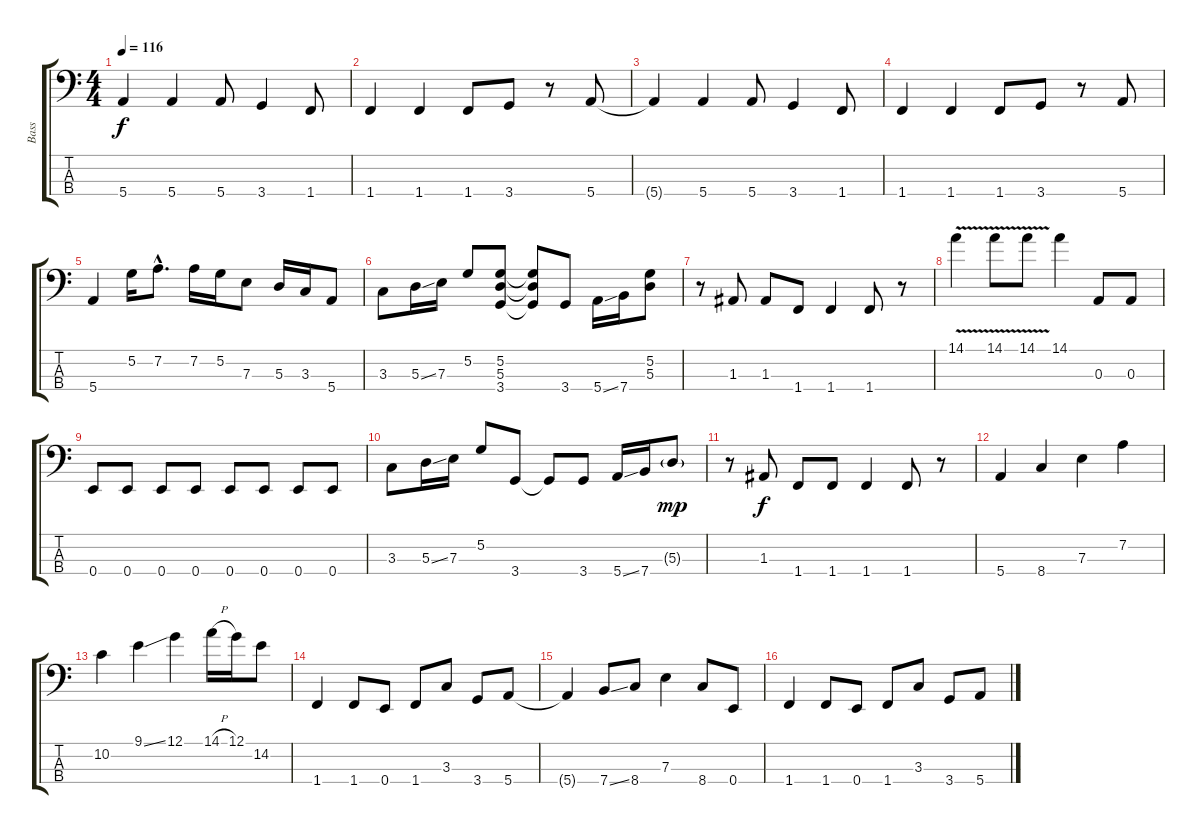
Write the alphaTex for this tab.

\track ("Bass" "Bass") {instrument fretlessbass}
\staff {score tabs}
\tuning (G2 D2 A1 E1) {hide}
\ts (4 4)
\tempo 116
\clef f4
\ks c
5.4{t}.4{dy f} 5.4.4 5.4.8 3.4.4 1.4.8 |
1.4.4 1.4.4 1.4.8 3.4.8 r.8 5.4.8 |
5.4{t}.4 5.4.4 5.4.8 3.4.4 1.4.8 |
1.4.4 1.4.4 1.4.8 3.4.8 r.8 5.4.8 |
5.4.4 5.2.16 7.2{hac}.8{d} 7.2.16 5.2.16 7.3.8 5.3.16 3.3.16 5.4.8 |
3.3.8 5.3{ss}.16 7.3.16 5.2.8 (5.2 5.3 3.4).8 (5.2{t} 5.3{t} 3.4{t}).8 3.4.8 5.4{ss}.16 7.4.16 (5.2 5.3).8 |
r.8 1.3.8 1.3.8 1.4.8 1.4.4 1.4.8 r.8 |
14.1{v}.4 14.1{v}.8 14.1{v}.8 14.1.4 0.3.8 0.3.8 |
0.4.8 0.4.8 0.4.8 0.4.8 0.4.8 0.4.8 0.4.8 0.4.8 |
3.3.8 5.3{ss}.16 7.3.16 5.2.8 3.4.8 3.4{t}.8 3.4.8 5.4{ss}.16 7.4.16 5.3{g}.8{dy mp} |
r.8 1.3.8{dy f} 1.4.8 1.4.8 1.4.4 1.4.8 r.8 |
5.4.4 8.4.4 7.3.4 7.2.4 |
10.2.4 9.1{ss}.4 12.1.4 14.1{h}.16 12.1.16 14.2.8 |
1.4.4 1.4.8 0.4.8 1.4.8 3.3.8 3.4.8 5.4.8 |
5.4{t}.4 7.4{ss}.8 8.4.8 7.3.4 8.4.8 0.4.8 |
1.4.4 1.4.8 0.4.8 1.4.8 3.3.8 3.4.8 5.4.8
